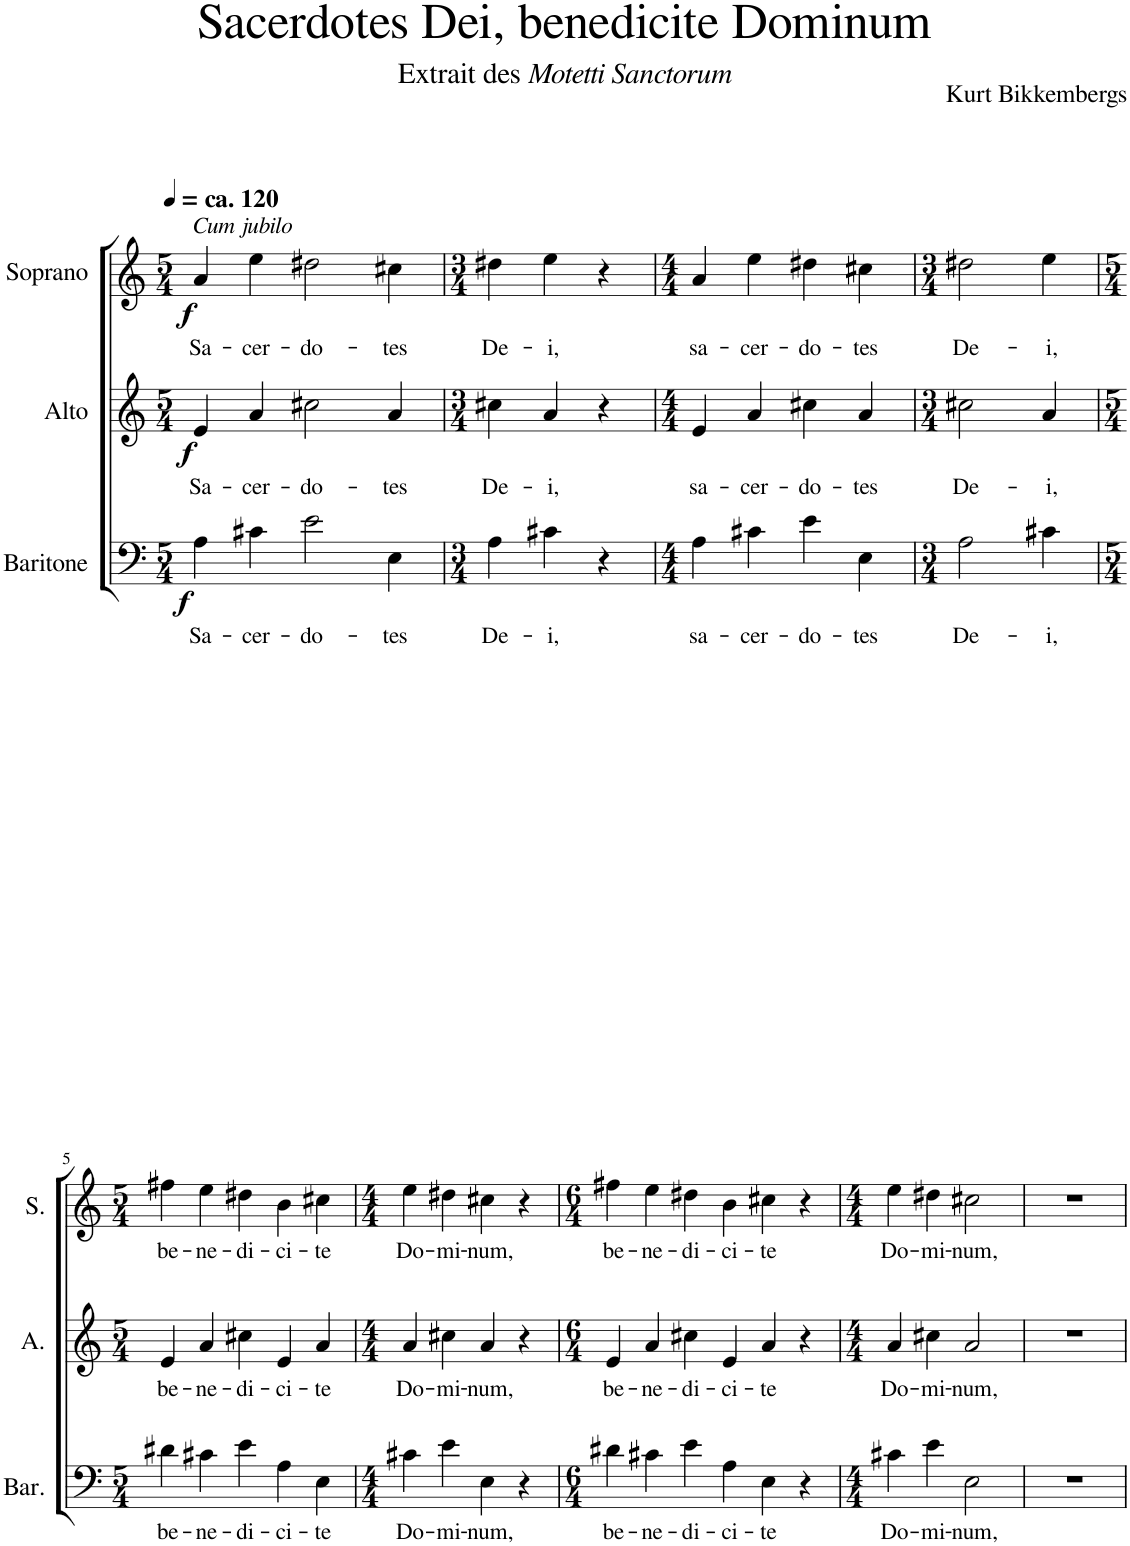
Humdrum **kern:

**kern	**text	**dynam	**kern	**text	**dynam	**kern	**text	**dynam
*part3	*part3	*part3	*part2	*part2	*part2	*part1	*part1	*part1
*staff3	*staff3	*staff3	*staff2	*staff2	*staff2	*staff1	*staff1	*staff1
*I"Baritone	*	*	*I"Alto	*	*	*I"Soprano	*	*
*I'Bar.	*	*	*I'A.	*	*	*I'S.	*	*
*clefF4	*	*	*clefG2	*	*	*clefG2	*	*
*k[]	*	*	*k[]	*	*	*k[]	*	*
*M5/4	*	*	*M5/4	*	*	*M5/4	*	*
=1	=1	=1	=1	=1	=1	=1	=1	=1
!	!	!	!	!	!	!LO:TX:a:B:t=ca. 120	!	!
!	!	!	!	!	!	!LO:TX:a:i:t=Cum jubilo	!	!
!	!LO:LY:b	!LO:DY:b	!	!LO:LY:b	!LO:DY:b	!	!LO:LY:b	!LO:DY:b
4A\	Sa-	f	4e/	Sa-	f	4a/	Sa-	f
!	!LO:LY:b	!	!	!LO:LY:b	!	!	!LO:LY:b	!
4c#X\	-cer-	.	4a/	-cer-	.	4ee\	-cer-	.
!	!LO:LY:b	!	!	!LO:LY:b	!	!	!LO:LY:b	!
2e\	-do-	.	2cc#X\	-do-	.	2dd#X\	-do-	.
!	!LO:LY:b	!	!	!LO:LY:b	!	!	!LO:LY:b	!
4E\	-tes	.	4a/	-tes	.	4cc#X\	-tes	.
=2	=2	=2	=2	=2	=2	=2	=2	=2
*M3/4	*	*	*M3/4	*	*	*M3/4	*	*
!	!LO:LY:b	!	!	!LO:LY:b	!	!	!LO:LY:b	!
4A\	De-	.	4cc#X\	De-	.	4dd#X\	De-	.
!	!LO:LY:b	!	!	!LO:LY:b	!	!	!LO:LY:b	!
4c#X\	-i,	.	4a/	-i,	.	4ee\	-i,	.
4r	.	.	4r	.	.	4r	.	.
=3	=3	=3	=3	=3	=3	=3	=3	=3
*M4/4	*	*	*M4/4	*	*	*M4/4	*	*
!	!LO:LY:b	!	!	!LO:LY:b	!	!	!LO:LY:b	!
4A\	sa-	.	4e/	sa-	.	4a/	sa-	.
!	!LO:LY:b	!	!	!LO:LY:b	!	!	!LO:LY:b	!
4c#X\	-cer-	.	4a/	-cer-	.	4ee\	-cer-	.
!	!LO:LY:b	!	!	!LO:LY:b	!	!	!LO:LY:b	!
4e\	-do-	.	4cc#X\	-do-	.	4dd#X\	-do-	.
!	!LO:LY:b	!	!	!LO:LY:b	!	!	!LO:LY:b	!
4E\	-tes	.	4a/	-tes	.	4cc#X\	-tes	.
=4	=4	=4	=4	=4	=4	=4	=4	=4
*M3/4	*	*	*M3/4	*	*	*M3/4	*	*
!	!LO:LY:b	!	!	!LO:LY:b	!	!	!LO:LY:b	!
2A\	De-	.	2cc#X\	De-	.	2dd#X\	De-	.
!	!LO:LY:b	!	!	!LO:LY:b	!	!	!LO:LY:b	!
4c#X\	-i,	.	4a/	-i,	.	4ee\	-i,	.
!!LO:LB:g=z
=5	=5	=5	=5	=5	=5	=5	=5	=5
*M5/4	*	*	*M5/4	*	*	*M5/4	*	*
!	!LO:LY:b	!	!	!LO:LY:b	!	!	!LO:LY:b	!
4d#X\	be-	.	4e/	be-	.	4ff#X\	be-	.
!	!LO:LY:b	!	!	!LO:LY:b	!	!	!LO:LY:b	!
4c#X\	-ne-	.	4a/	-ne-	.	4ee\	-ne-	.
!	!LO:LY:b	!	!	!LO:LY:b	!	!	!LO:LY:b	!
4e\	-di-	.	4cc#X\	-di-	.	4dd#X\	-di-	.
!	!LO:LY:b	!	!	!LO:LY:b	!	!	!LO:LY:b	!
4A\	-ci-	.	4e/	-ci-	.	4b\	-ci-	.
!	!LO:LY:b	!	!	!LO:LY:b	!	!	!LO:LY:b	!
4E\	-te	.	4a/	-te	.	4cc#X\	-te	.
=6	=6	=6	=6	=6	=6	=6	=6	=6
*M4/4	*	*	*M4/4	*	*	*M4/4	*	*
!	!LO:LY:b	!	!	!LO:LY:b	!	!	!LO:LY:b	!
4c#X\	Do-	.	4a/	Do-	.	4ee\	Do-	.
!	!LO:LY:b	!	!	!LO:LY:b	!	!	!LO:LY:b	!
4e\	-mi-	.	4cc#X\	-mi-	.	4dd#X\	-mi-	.
!	!LO:LY:b	!	!	!LO:LY:b	!	!	!LO:LY:b	!
4E\	-num,	.	4a/	-num,	.	4cc#X\	-num,	.
4r	.	.	4r	.	.	4r	.	.
=7	=7	=7	=7	=7	=7	=7	=7	=7
*M6/4	*	*	*M6/4	*	*	*M6/4	*	*
!	!LO:LY:b	!	!	!LO:LY:b	!	!	!LO:LY:b	!
4d#X\	be-	.	4e/	be-	.	4ff#X\	be-	.
!	!LO:LY:b	!	!	!LO:LY:b	!	!	!LO:LY:b	!
4c#X\	-ne-	.	4a/	-ne-	.	4ee\	-ne-	.
!	!LO:LY:b	!	!	!LO:LY:b	!	!	!LO:LY:b	!
4e\	-di-	.	4cc#X\	-di-	.	4dd#X\	-di-	.
!	!LO:LY:b	!	!	!LO:LY:b	!	!	!LO:LY:b	!
4A\	-ci-	.	4e/	-ci-	.	4b\	-ci-	.
!	!LO:LY:b	!	!	!LO:LY:b	!	!	!LO:LY:b	!
4E\	-te	.	4a/	-te	.	4cc#X\	-te	.
4r	.	.	4r	.	.	4r	.	.
=8	=8	=8	=8	=8	=8	=8	=8	=8
*M4/4	*	*	*M4/4	*	*	*M4/4	*	*
!	!LO:LY:b	!	!	!LO:LY:b	!	!	!LO:LY:b	!
4c#X\	Do-	.	4a/	Do-	.	4ee\	Do-	.
!	!LO:LY:b	!	!	!LO:LY:b	!	!	!LO:LY:b	!
4e\	-mi-	.	4cc#X\	-mi-	.	4dd#X\	-mi-	.
!	!LO:LY:b	!	!	!LO:LY:b	!	!	!LO:LY:b	!
2E\	-num,	.	2a/	-num,	.	2cc#X\	-num,	.
=9	=9	=9	=9	=9	=9	=9	=9	=9
1r	.	.	1r	.	.	1r	.	.
=	=	=	=	=	=	=	=	=
*-	*-	*-	*-	*-	*-	*-	*-	*-
